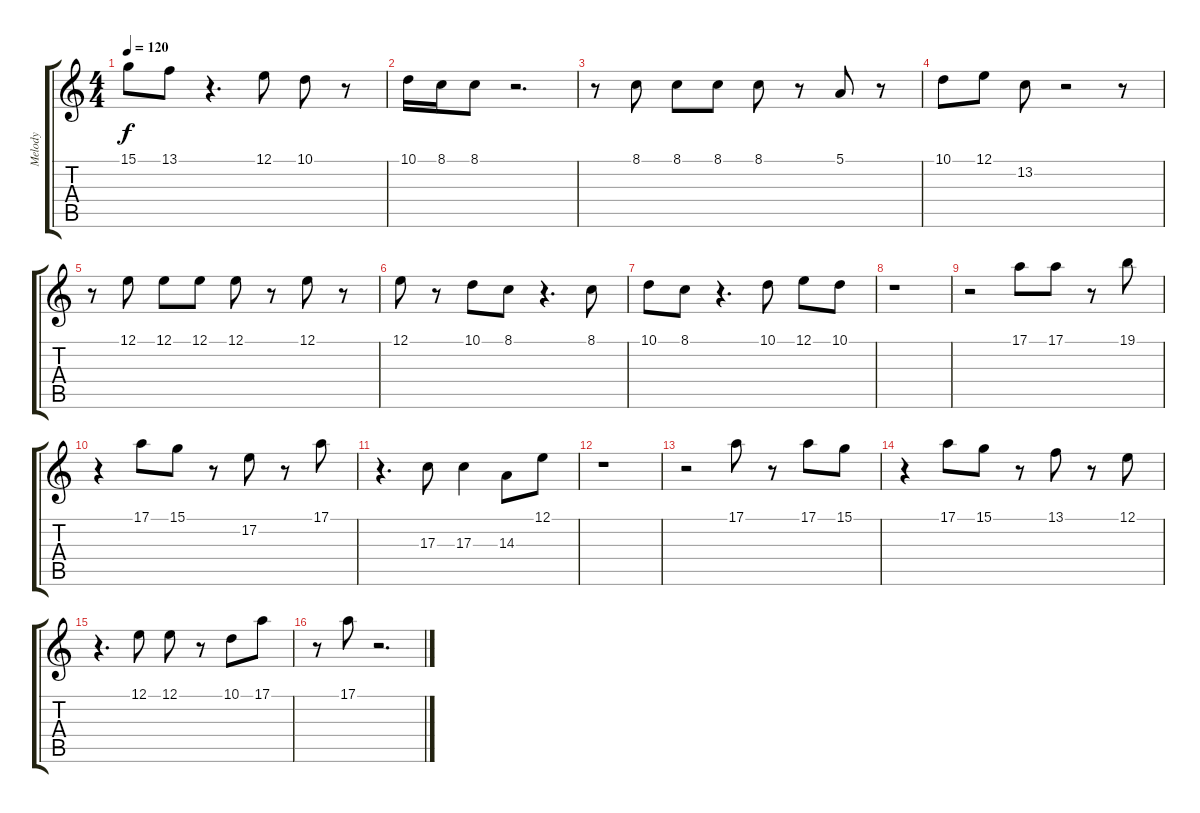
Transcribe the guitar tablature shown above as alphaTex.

\track ("Melody" "Melody") {instrument panflute}
\staff {score tabs}
\tuning (E4 B3 G3 D3 A2 E2) {hide}
\ts (4 4)
\tempo 120
\clef g2
\ks c
15.1.8{dy f} 13.1.8 r.4{d} 12.1.8 10.1.8 r.8 |
10.1.16 8.1.16 8.1.8 r.2{d} |
r.8 8.1.8 8.1.8 8.1.8 8.1.8 r.8 5.1.8 r.8 |
10.1.8 12.1.8 13.2.8 r.2 r.8 |
r.8 12.1.8 12.1.8 12.1.8 12.1.8 r.8 12.1.8 r.8 |
12.1.8 r.8 10.1.8 8.1.8 r.4{d} 8.1.8 |
10.1.8 8.1.8 r.4{d} 10.1.8 12.1.8 10.1.8 |
r.1 |
r.2 17.1.8 17.1.8 r.8 19.1.8 |
r.4 17.1.8 15.1.8 r.8 17.2.8 r.8 17.1.8 |
r.4{d} 17.3.8 17.3.4 14.3.8 12.1.8 |
r.1 |
r.2 17.1.8 r.8 17.1.8 15.1.8 |
r.4 17.1.8 15.1.8 r.8 13.1.8 r.8 12.1.8 |
r.4{d} 12.1.8 12.1.8 r.8 10.1.8 17.1.8 |
r.8 17.1.8 r.2{d}
